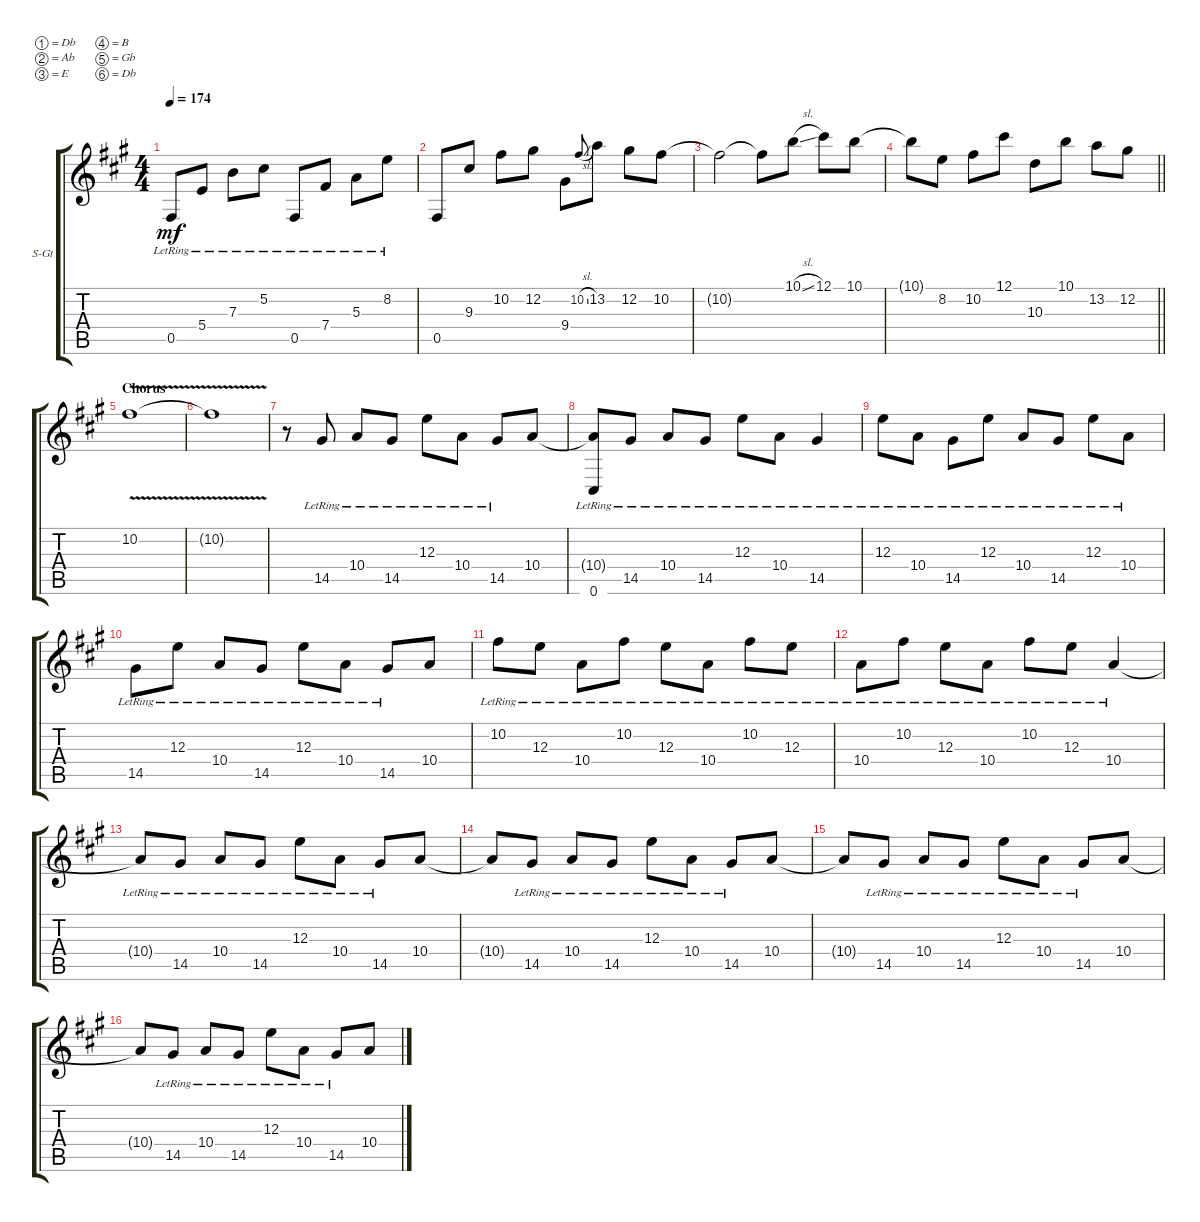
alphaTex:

\bracketExtendMode groupsimilarinstruments
\firstSystemTrackNameOrientation horizontal
\otherSystemsTrackNameOrientation horizontal
\track ("Acoustic Guitar 1" "S-Gt") {instrument acousticguitarsteel}
\staff {score tabs}
\tuning (Db4 Ab3 E3 B2 Gb2 Db2)
\ts (4 4)
\tempo 174
\clef g2
\ks a
0.5{lr}.8{dy mf} 5.4{lr}.8 7.3{lr}.8 5.2{lr}.8 0.5{lr}.8 7.4{lr}.8 5.3{lr}.8 8.2{lr}.8 |
0.5.8 9.3.8 10.2.8 12.2.8 9.4.8 10.2{sl}.8{gr onbeat} 13.2.8 12.2.8 10.2.8 |
10.2{t}.2 10.2{t}.8 10.1{sl}.8 12.1.8 10.1.8 |
\barLineRight lightlight
10.1{t}.8 8.2.8 10.2.8 12.1.8 10.3.8 10.1.8 13.2.8 12.2.8 |
\section ("" "Chorus")
10.2{v}.1 |
10.2{v t}.1 |
r.8 14.5{lr}.8 10.4{lr}.8 14.5{lr}.8 12.3{lr}.8 10.4{lr}.8 14.5{lr}.8 10.4.8 |
(10.4{t} 0.6{lr}).8 14.5{lr}.8 10.4{lr}.8 14.5{lr}.8 12.3{lr}.8 10.4{lr}.8 14.5{lr}.4 |
12.3{lr}.8 10.4{lr}.8 14.5{lr}.8 12.3{lr}.8 10.4{lr}.8 14.5{lr}.8 12.3{lr}.8 10.4{lr}.8 |
14.5{lr}.8 12.3{lr}.8 10.4{lr}.8 14.5{lr}.8 12.3{lr}.8 10.4{lr}.8 14.5{lr}.8 10.4.8 |
10.2{lr}.8 12.3{lr}.8 10.4{lr}.8 10.2{lr}.8 12.3{lr}.8 10.4{lr}.8 10.2{lr}.8 12.3{lr}.8 |
10.4{lr}.8 10.2{lr}.8 12.3{lr}.8 10.4{lr}.8 10.2{lr}.8 12.3{lr}.8 10.4{lr}.4 |
10.4{lr t}.8 14.5{lr}.8 10.4{lr}.8 14.5{lr}.8 12.3{lr}.8 10.4{lr}.8 14.5{lr}.8 10.4.8 |
10.4{t}.8 14.5{lr}.8 10.4{lr}.8 14.5{lr}.8 12.3{lr}.8 10.4{lr}.8 14.5{lr}.8 10.4.8 |
10.4{t}.8 14.5{lr}.8 10.4{lr}.8 14.5{lr}.8 12.3{lr}.8 10.4{lr}.8 14.5{lr}.8 10.4.8 |
10.4{t}.8 14.5{lr}.8 10.4{lr}.8 14.5{lr}.8 12.3{lr}.8 10.4{lr}.8 14.5{lr}.8 10.4.8
